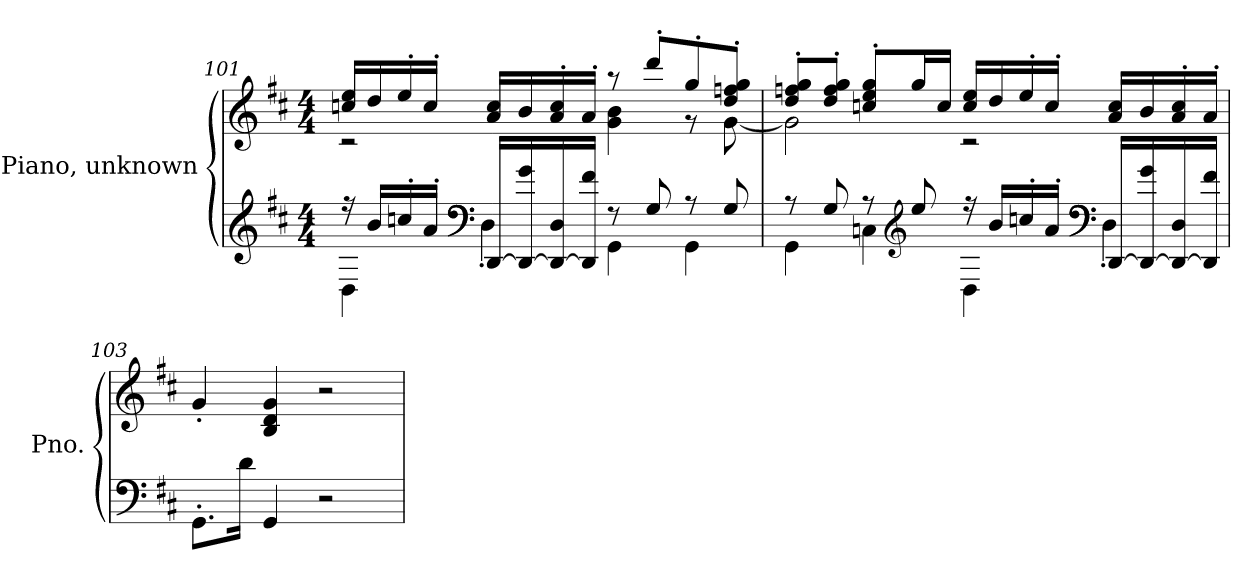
**kern	**kern
*part1	*part1
*staff2	*staff1
*I"Piano, unknown	*
*I'Pno.	*
!!LO:LB:g=z
*clefG2	*clefG2
*k[f#c#]	*k[f#c#]
*M4/4	*M4/4
=101	=101
*^	*^
16r	4D\	16ccn/ 16ee/LL	2r
16b/LL	.	16dd/	.
16ccn'/	.	16ee'/	.
16a'/JJ	.	16cc'/JJ	.
*clefF4	*	*	*
[16DD/LL	4D'\	16a/ 16cc/LL	.
16DD/_ 16g/	.	16b/	.
16DD/_ 16D/	.	16a/' 16cc/'	.
16DD/] 16f#/JJ	.	16a'/JJ	.
8r	4GG\	8r	4g\ 4b\
8G/	.	8ddd'/L	.
8r	4GG\	8gg'/	8r
8G/	.	8dd/' 8ffn/' 8gg/'J	[8g\
=102	=102	=102	=102
8r	4GG\	8dd/' 8ffn/' 8gg/'L	2g\]
8G/	.	8dd/' 8ff/' 8gg/'J	.
8r	4Cn\	8ccn/' 8ee/' 8gg/'L	.
*clefG2	*	*	*
8ee/	.	16gg/L	.
.	.	16cc/JJ	.
16r	4D\	16cc/ 16ee/LL	2r
16b/LL	.	16dd/	.
16ccn'/	.	16ee'/	.
16a'/JJ	.	16cc'/JJ	.
*clefF4	*	*	*
[16DD/LL	4D'\	16a/ 16cc/LL	.
16DD/_ 16g/	.	16b/	.
16DD/_ 16D/	.	16a/' 16cc/'	.
16DD/] 16f#/JJ	.	16a'/JJ	.
*v	*v	*	*
*	*v	*v
!!LO:LB:g=z
=103	=103
8.GG'\L	4g'/
16d\Jk	.
4GG/	4B/ 4d/ 4g/
2r	2r
=	=
*-	*-
